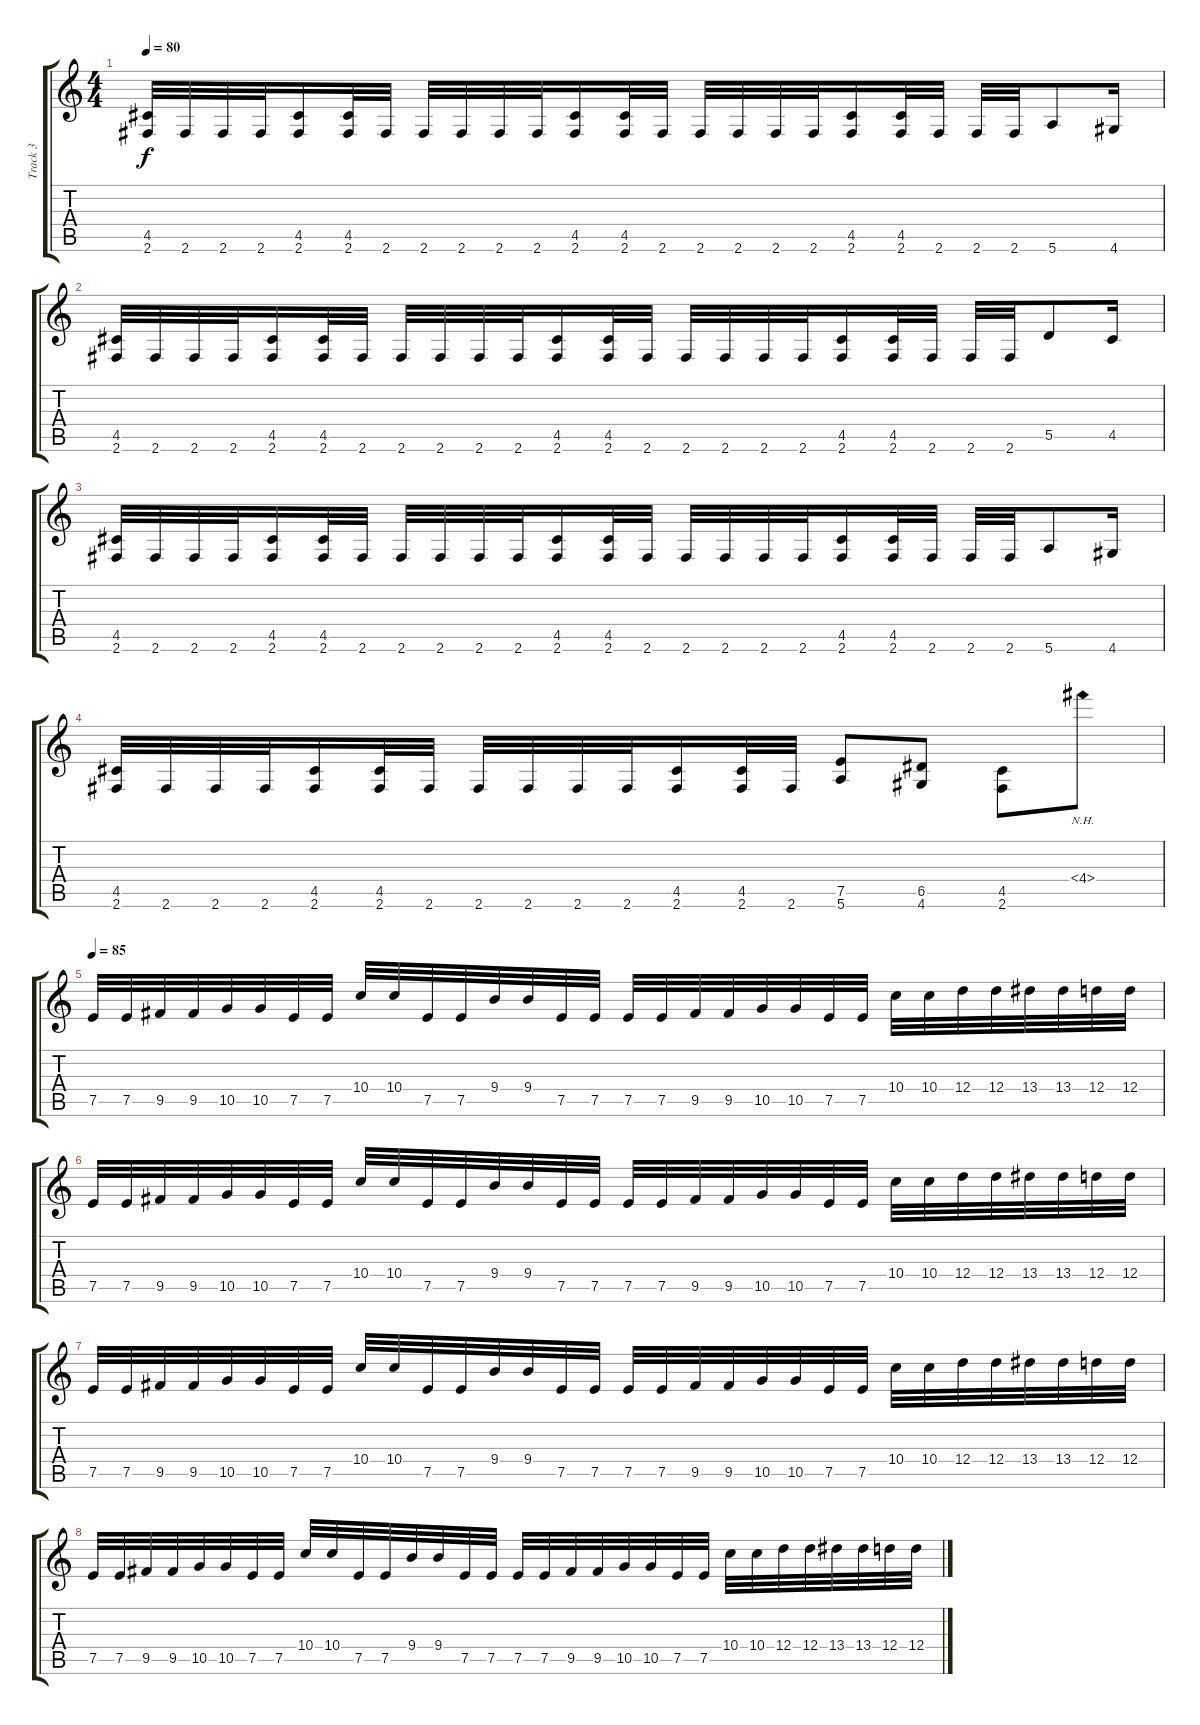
\track ("Track 3" "Track 3") {instrument overdrivenguitar}
\staff {score tabs}
\tuning (E4 B3 G3 D3 A2 E2) {hide}
\ts (4 4)
\tempo 80
\clef g2
\ks c
(4.5 2.6).32{dy f} 2.6.32 2.6.32 2.6.32 (4.5 2.6).16 (4.5 2.6).32 2.6.32 2.6.32 2.6.32 2.6.32 2.6.32 (4.5 2.6).16 (4.5 2.6).32 2.6.32 2.6.32 2.6.32 2.6.32 2.6.32 (4.5 2.6).16 (4.5 2.6).32 2.6.32 2.6.32 2.6.32 5.6.8 4.6.16 |
(4.5 2.6).32 2.6.32 2.6.32 2.6.32 (4.5 2.6).16 (4.5 2.6).32 2.6.32 2.6.32 2.6.32 2.6.32 2.6.32 (4.5 2.6).16 (4.5 2.6).32 2.6.32 2.6.32 2.6.32 2.6.32 2.6.32 (4.5 2.6).16 (4.5 2.6).32 2.6.32 2.6.32 2.6.32 5.5.8 4.5.16 |
(4.5 2.6).32 2.6.32 2.6.32 2.6.32 (4.5 2.6).16 (4.5 2.6).32 2.6.32 2.6.32 2.6.32 2.6.32 2.6.32 (4.5 2.6).16 (4.5 2.6).32 2.6.32 2.6.32 2.6.32 2.6.32 2.6.32 (4.5 2.6).16 (4.5 2.6).32 2.6.32 2.6.32 2.6.32 5.6.8 4.6.16 |
(4.5 2.6).32 2.6.32 2.6.32 2.6.32 (4.5 2.6).16 (4.5 2.6).32 2.6.32 2.6.32 2.6.32 2.6.32 2.6.32 (4.5 2.6).16 (4.5 2.6).32 2.6.32 (7.5 5.6).8 (6.5 4.6).8 (4.5 2.6).8 4.4{nh}.8 |
\tempo 85
7.5.32 7.5.32 9.5.32 9.5.32 10.5.32 10.5.32 7.5.32 7.5.32 10.4.32 10.4.32 7.5.32 7.5.32 9.4.32 9.4.32 7.5.32 7.5.32 7.5.32 7.5.32 9.5.32 9.5.32 10.5.32 10.5.32 7.5.32 7.5.32 10.4.32 10.4.32 12.4.32 12.4.32 13.4.32 13.4.32 12.4.32 12.4.32 |
7.5.32 7.5.32 9.5.32 9.5.32 10.5.32 10.5.32 7.5.32 7.5.32 10.4.32 10.4.32 7.5.32 7.5.32 9.4.32 9.4.32 7.5.32 7.5.32 7.5.32 7.5.32 9.5.32 9.5.32 10.5.32 10.5.32 7.5.32 7.5.32 10.4.32 10.4.32 12.4.32 12.4.32 13.4.32 13.4.32 12.4.32 12.4.32 |
7.5.32 7.5.32 9.5.32 9.5.32 10.5.32 10.5.32 7.5.32 7.5.32 10.4.32 10.4.32 7.5.32 7.5.32 9.4.32 9.4.32 7.5.32 7.5.32 7.5.32 7.5.32 9.5.32 9.5.32 10.5.32 10.5.32 7.5.32 7.5.32 10.4.32 10.4.32 12.4.32 12.4.32 13.4.32 13.4.32 12.4.32 12.4.32 |
7.5.32 7.5.32 9.5.32 9.5.32 10.5.32 10.5.32 7.5.32 7.5.32 10.4.32 10.4.32 7.5.32 7.5.32 9.4.32 9.4.32 7.5.32 7.5.32 7.5.32 7.5.32 9.5.32 9.5.32 10.5.32 10.5.32 7.5.32 7.5.32 10.4.32 10.4.32 12.4.32 12.4.32 13.4.32 13.4.32 12.4.32 12.4.32
